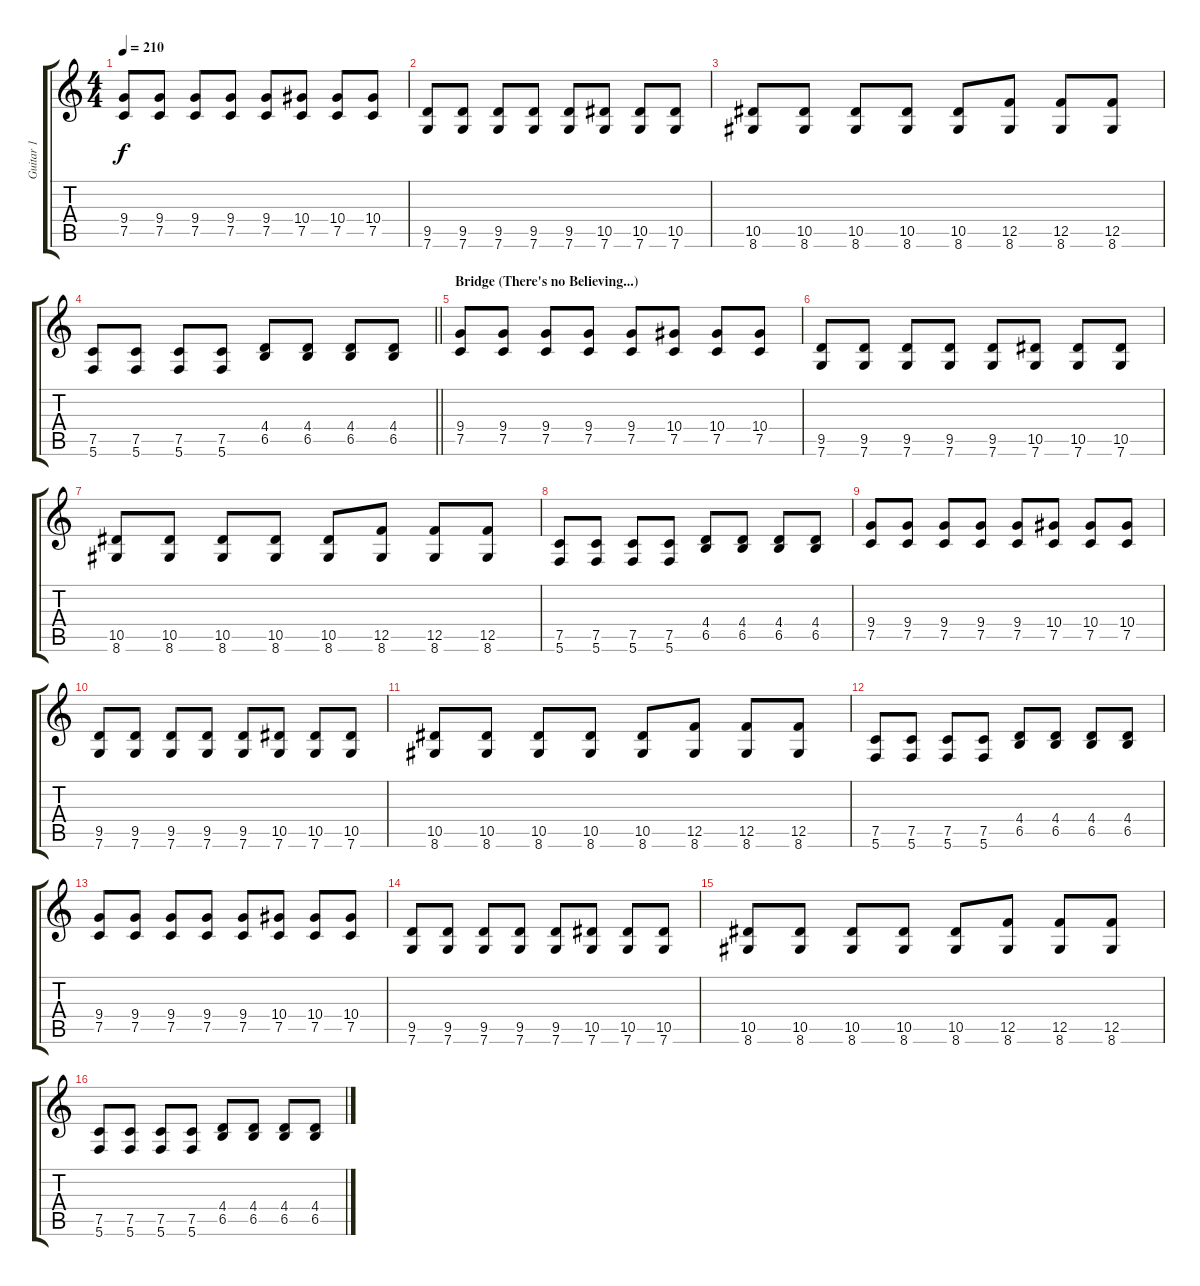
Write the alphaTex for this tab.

\track ("Guitar 1" "Guitar 1") {instrument distortionguitar}
\staff {score tabs}
\tuning (C4 G3 Eb3 Bb2 F2 C2) {hide}
\ts (4 4)
\tempo 210
\clef g2
\ks c
(9.4 7.5).8{dy f} (9.4 7.5).8 (9.4 7.5).8 (9.4 7.5).8 (9.4 7.5).8 (10.4 7.5).8 (10.4 7.5).8 (10.4 7.5).8 |
(9.5 7.6).8 (9.5 7.6).8 (9.5 7.6).8 (9.5 7.6).8 (9.5 7.6).8 (10.5 7.6).8 (10.5 7.6).8 (10.5 7.6).8 |
(10.5 8.6).8 (10.5 8.6).8 (10.5 8.6).8 (10.5 8.6).8 (10.5 8.6).8 (12.5 8.6).8 (12.5 8.6).8 (12.5 8.6).8 |
\barLineRight lightlight
(7.5 5.6).8 (7.5 5.6).8 (7.5 5.6).8 (7.5 5.6).8 (4.4 6.5).8 (4.4 6.5).8 (4.4 6.5).8 (4.4 6.5).8 |
\section ("" "Bridge (There's no Believing...)")
(9.4 7.5).8 (9.4 7.5).8 (9.4 7.5).8 (9.4 7.5).8 (9.4 7.5).8 (10.4 7.5).8 (10.4 7.5).8 (10.4 7.5).8 |
(9.5 7.6).8 (9.5 7.6).8 (9.5 7.6).8 (9.5 7.6).8 (9.5 7.6).8 (10.5 7.6).8 (10.5 7.6).8 (10.5 7.6).8 |
(10.5 8.6).8 (10.5 8.6).8 (10.5 8.6).8 (10.5 8.6).8 (10.5 8.6).8 (12.5 8.6).8 (12.5 8.6).8 (12.5 8.6).8 |
(7.5 5.6).8 (7.5 5.6).8 (7.5 5.6).8 (7.5 5.6).8 (4.4 6.5).8 (4.4 6.5).8 (4.4 6.5).8 (4.4 6.5).8 |
(9.4 7.5).8 (9.4 7.5).8 (9.4 7.5).8 (9.4 7.5).8 (9.4 7.5).8 (10.4 7.5).8 (10.4 7.5).8 (10.4 7.5).8 |
(9.5 7.6).8 (9.5 7.6).8 (9.5 7.6).8 (9.5 7.6).8 (9.5 7.6).8 (10.5 7.6).8 (10.5 7.6).8 (10.5 7.6).8 |
(10.5 8.6).8 (10.5 8.6).8 (10.5 8.6).8 (10.5 8.6).8 (10.5 8.6).8 (12.5 8.6).8 (12.5 8.6).8 (12.5 8.6).8 |
(7.5 5.6).8 (7.5 5.6).8 (7.5 5.6).8 (7.5 5.6).8 (4.4 6.5).8 (4.4 6.5).8 (4.4 6.5).8 (4.4 6.5).8 |
(9.4 7.5).8 (9.4 7.5).8 (9.4 7.5).8 (9.4 7.5).8 (9.4 7.5).8 (10.4 7.5).8 (10.4 7.5).8 (10.4 7.5).8 |
(9.5 7.6).8 (9.5 7.6).8 (9.5 7.6).8 (9.5 7.6).8 (9.5 7.6).8 (10.5 7.6).8 (10.5 7.6).8 (10.5 7.6).8 |
(10.5 8.6).8 (10.5 8.6).8 (10.5 8.6).8 (10.5 8.6).8 (10.5 8.6).8 (12.5 8.6).8 (12.5 8.6).8 (12.5 8.6).8 |
(7.5 5.6).8 (7.5 5.6).8 (7.5 5.6).8 (7.5 5.6).8 (4.4 6.5).8 (4.4 6.5).8 (4.4 6.5).8 (4.4 6.5).8
